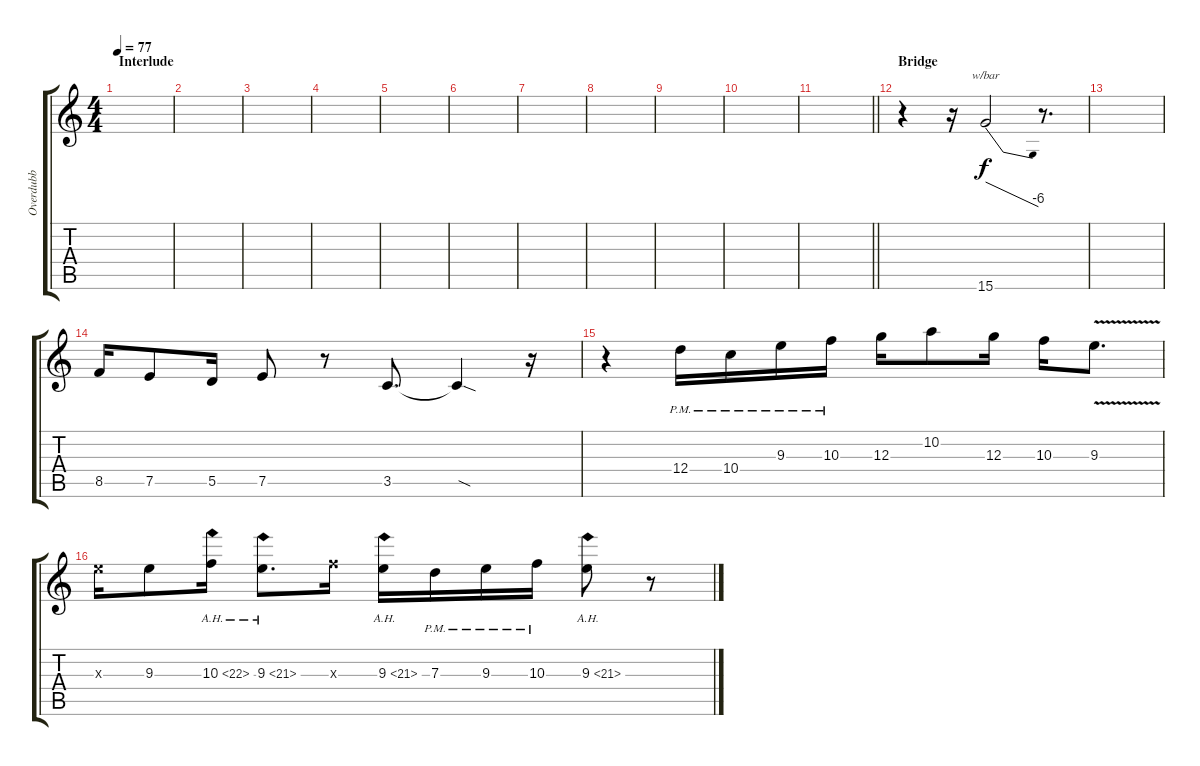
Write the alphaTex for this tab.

\track ("Overdubb" "Overdubb") {instrument overdrivenguitar}
\staff {score tabs}
\tuning (E4 B3 G3 D3 A2 E2) {hide}
\ts (4 4)
\section ("" "Interlude")
\tempo 77
\clef g2
\ks c
|
|
|
|
|
|
|
|
|
|
\barLineRight lightlight
|
\section ("" "Bridge")
r.4 r.16 15.6.2{tbe (dive default 0 0 60 -24)} r.8{d} |
|
8.5.16 7.5.8 5.5.16 7.5.8 r.8 3.5.8{d} 3.5{sod t}.4 r.16 |
r.4 12.4{pm}.16 10.4{pm}.16 9.3{pm}.16 10.3{pm}.16 12.3.16 10.2.8 12.3.16 10.3.16 9.3{v}.8{d} |
9.3{x}.16 9.3.8 10.3{ah 12}.16 9.3{ah 12}.8{d} 10.3{x}.16 9.3{ah 12}.16 7.3{pm}.16 9.3{pm}.16 10.3{pm}.16 9.3{ah 12}.8 r.8
